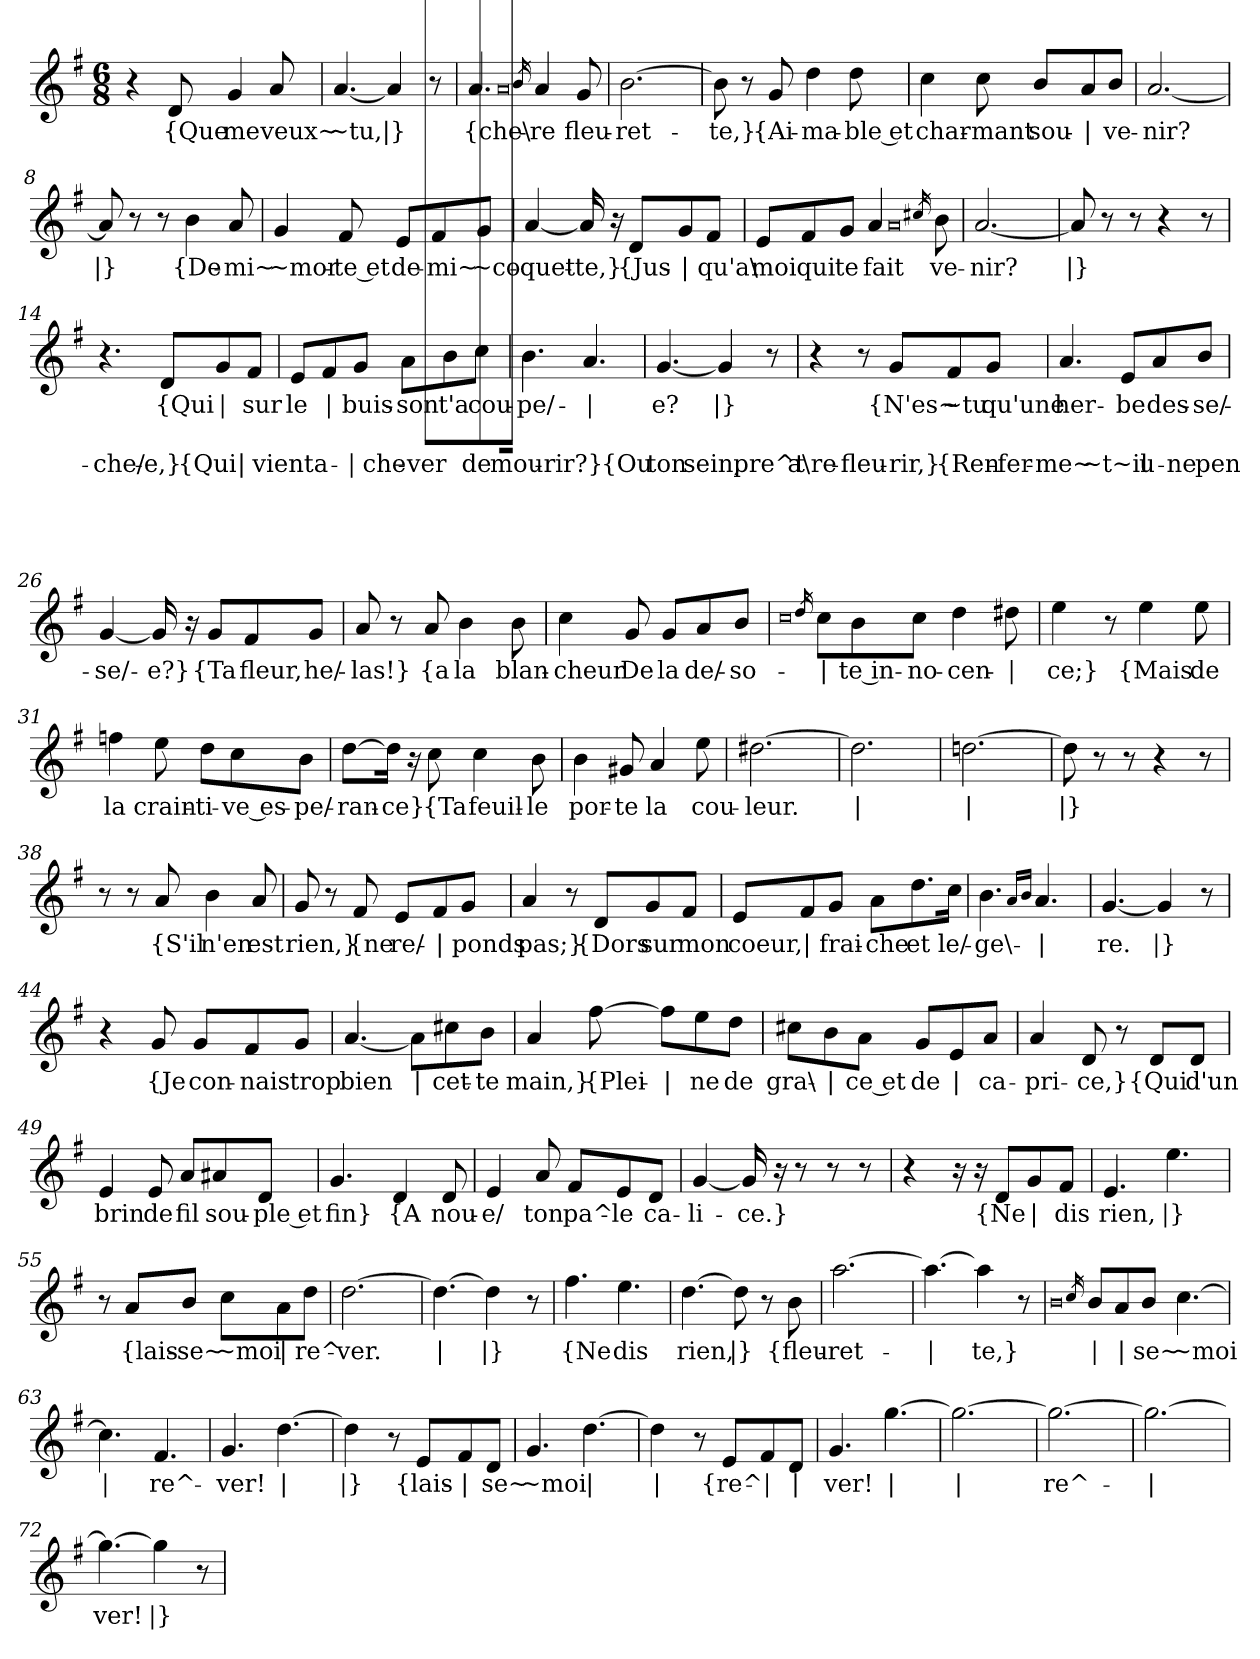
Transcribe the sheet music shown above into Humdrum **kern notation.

**kern	**text
*part1	*part1
*staff1	*staff1
*clefG2	*
*k[f#]	*
*M6/8	*
=1	=1
4r	.
!	!LO:LY:b
8d/	{Que
!	!LO:LY:b
4g/	me
!	!LO:LY:b
8a/	veux~
=2	=2
!	!LO:LY:b
[4.a/	~tu,
!	!LO:LY:b
4a/]	|}
8r	.
=3	=3
!	!LO:LY:b
4.a/	{che\-
0qa	.
16qb/	.
!	!LO:LY:b
4a/	-re
!	!LO:LY:b
8g/	fleu-
=4	=4
!	!LO:LY:b
[2.b\	-ret-
=5	=5
!	!LO:LY:b
8b\]	-te,}
8r	.
!	!LO:LY:b
8g/	{Ai-
!	!LO:LY:b
4dd\	-ma-
!	!LO:LY:b
8dd\	-ble et
=6	=6
!	!LO:LY:b
4cc\	char-
!	!LO:LY:b
8cc\	-mant
!	!LO:LY:b
8b/L	sou-
!	!LO:LY:b
8a/	|
!	!LO:LY:b
8b/J	-ve-
!!LO:LB:g=z
=7	=7
!	!LO:LY:b
[2.a/	-nir?
=8	=8
!	!LO:LY:b
8a/]	|}
8r	.
8r	.
!	!LO:LY:b
4b\	{De-
!	!LO:LY:b
8a/	-mi~
=9	=9
!	!LO:LY:b
4g/	~mor-
!	!LO:LY:b
8f#/	-te et
!	!LO:LY:b
8e/L	de-
!	!LO:LY:b
8f#/	-mi~
!	!LO:LY:b
8g/J	~co-
=10	=10
!	!LO:LY:b
[4a/	-quet-
!	!LO:LY:b
16a/]	-te,}
16r	.
!	!LO:LY:b
8d/L	{Jus-
!	!LO:LY:b
8g/	|
!	!LO:LY:b
8f#/J	-qu'a\
=11	=11
!	!LO:LY:b
8e/L	moi
!	!LO:LY:b
8f#/	qui
!	!LO:LY:b
8g/J	te
!	!LO:LY:b
4a/	fait
0qa	.
16qcc#X/	.
!	!LO:LY:b
8b\	ve-
!!LO:LB:g=z
=12	=12
!	!LO:LY:b
[2.a/	-nir?
=13	=13
!	!LO:LY:b
8a/]	|}
8r	.
8r	.
4r	.
8r	.
=14	=14
4.r	.
!	!LO:LY:b
8d/L	{Qui
!	!LO:LY:b
8g/	|
!	!LO:LY:b
8f#/J	sur
=15	=15
!	!LO:LY:b
8e/L	le
!	!LO:LY:b
8f#/	|
!	!LO:LY:b
8g/J	buis-
!	!LO:LY:b
8a\L	-son
!	!LO:LY:b
8b\	t'a
!	!LO:LY:b
8cc\J	cou-
=16	=16
!	!LO:LY:b
4.b\	-pe/-
!	!LO:LY:b
4.a/	|
=17	=17
!	!LO:LY:b
[4.g/	-e?
!	!LO:LY:b
4g/]	|}
8r	.
=18	=18
4r	.
8r	.
!	!LO:LY:b
8g/L	{N'es~
!	!LO:LY:b
8f#/	~tu
!	!LO:LY:b
8g/J	qu'une
!!LO:LB:g=z
=19	=19
!	!LO:LY:b
4.a/	her-
!	!LO:LY:b
8e/L	-be
!	!LO:LY:b
8a/	des-
!	!LO:LY:b
8b/J	-se/-
=20	=20
!	!LO:LY:b
[4a/	-che/-
!	!LO:LY:b
8a/]	-e,}
!	!LO:LY:b
8dd\L	{Qui
!	!LO:LY:b
8cc#X\	|
!	!LO:LY:b
8b\J	vient
=21	=21
!	!LO:LY:b
8b/L	a-
!	!LO:LY:b
8a/	|
!	!LO:LY:b
8g/J	-che-
!	!LO:LY:b
8f#/L	-ver
0qf#	.
16qa/	.
!	!LO:LY:b
8.g/	de
!	!LO:LY:b
16e/Jk	mou-
=22	=22
!	!LO:LY:b
4.d/	-rir?}
8r	.
!	!LO:LY:b
8d/L	{Ou
!	!LO:LY:b
8d/J	ton
!!LO:LB:g=z
=23	=23
!	!LO:LY:b
8e/	sein,
8r	.
!	!LO:LY:b
8a/	pre^t
!	!LO:LY:b
8f#/L	a\
!	!LO:LY:b
8e/	re-
!	!LO:LY:b
8d/J	-fleu-
=24	=24
!	!LO:LY:b
4g/	-rir,}
8r	.
!	!LO:LY:b
8d/L	{Ren-
!	!LO:LY:b
8c#X/	-fer-
!	!LO:LY:b
8d/J	-me~
=25	=25
!	!LO:LY:b
4.e/	~t~il
!	!LO:LY:b
8a/L	u-
!	!LO:LY:b
8f#/	-ne
!	!LO:LY:b
8d/J	pen-
=26	=26
!	!LO:LY:b
[4g/	-se/-
!	!LO:LY:b
16g/]	-e?}
16r	.
!	!LO:LY:b
8g/L	{Ta
!	!LO:LY:b
8f#/	fleur,
!	!LO:LY:b
8g/J	he/-
!!LO:LB:g=z
=27	=27
!	!LO:LY:b
8a/	-las!}
8r	.
!	!LO:LY:b
8a/	{a
!	!LO:LY:b
4b\	la
!	!LO:LY:b
8b\	blan-
=28	=28
!	!LO:LY:b
4cc\	-cheur
!	!LO:LY:b
8g/	De
!	!LO:LY:b
8g/L	la
!	!LO:LY:b
8a/	de/-
!	!LO:LY:b
8b/J	-so-
=29	=29
0qcc	.
16qdd/	.
!	!LO:LY:b
8cc\L	|
!	!LO:LY:b
8b\	-te in-
!	!LO:LY:b
8cc\J	-no-
!	!LO:LY:b
4dd\	-cen-
!	!LO:LY:b
8dd#X\	|
=30	=30
!	!LO:LY:b
4ee\	-ce;}
8r	.
!	!LO:LY:b
4ee\	{Mais
!	!LO:LY:b
8ee\	de
!!LO:LB:g=z
=31	=31
!	!LO:LY:b
4ffn\	la
!	!LO:LY:b
8ee\	crain-
!	!LO:LY:b
8dd\L	-ti-
!	!LO:LY:b
8cc\	-ve es-
!	!LO:LY:b
8b\J	-pe/-
=32	=32
!	!LO:LY:b
[8dd\L	-ran-
!	!LO:LY:b
16dd\Jk]	-ce}
16r	.
!	!LO:LY:b
8cc\	{Ta
!	!LO:LY:b
4cc\	feuil-
!	!LO:LY:b
8b\	-le
=33	=33
!	!LO:LY:b
4b\	por-
!	!LO:LY:b
8g#X/	-te
!	!LO:LY:b
4a/	la
!	!LO:LY:b
8ee\	cou-
=34	=34
!	!LO:LY:b
[2.dd#X\	-leur.
=35	=35
!	!LO:LY:b
2.dd#\]	|
=36	=36
!	!LO:LY:b
[2.ddn\	|
=37	=37
!	!LO:LY:b
8ddn\]	|}
8r	.
8r	.
4r	.
8r	.
!!LO:LB:g=z
=38	=38
8r	.
8r	.
!	!LO:LY:b
8a/	{S'il
!	!LO:LY:b
4b\	n'en
!	!LO:LY:b
8a/	est
=39	=39
!	!LO:LY:b
8g/	rien,}
8r	.
!	!LO:LY:b
8f#/	{ne
!	!LO:LY:b
8e/L	re/-
!	!LO:LY:b
8f#/	|
!	!LO:LY:b
8g/J	-ponds
=40	=40
!	!LO:LY:b
4a/	pas;}
8r	.
!	!LO:LY:b
8d/L	{Dors
!	!LO:LY:b
8g/	sur
!	!LO:LY:b
8f#/J	mon
=41	=41
!	!LO:LY:b
8e/L	coeur,
!	!LO:LY:b
8f#/	|
!	!LO:LY:b
8g/J	frai-
!	!LO:LY:b
8a\L	-che
!	!LO:LY:b
8.dd\	et
!	!LO:LY:b
16cc\Jk	le/-
=42	=42
!	!LO:LY:b
4.b\	-ge\-
16qa/LL	.
16qb/JJ	.
!	!LO:LY:b
4.a/	|
!!LO:LB:g=z
=43	=43
!	!LO:LY:b
[4.g/	-re.
!	!LO:LY:b
4g/]	|}
8r	.
=44	=44
4r	.
!	!LO:LY:b
8g/	{Je
!	!LO:LY:b
8g/L	con-
!	!LO:LY:b
8f#/	-nais
!	!LO:LY:b
8g/J	trop
=45	=45
!	!LO:LY:b
[4.a/	bien
!	!LO:LY:b
8a\L]	|
!	!LO:LY:b
8cc#X\	cet-
!	!LO:LY:b
8b\J	-te
=46	=46
!	!LO:LY:b
4a/	main,}
!	!LO:LY:b
[8ff#\	{Plei-
!	!LO:LY:b
8ff#\L]	|
!	!LO:LY:b
8ee\	-ne
!	!LO:LY:b
8dd\J	de
=47	=47
!	!LO:LY:b
8cc#X\L	gra\-
!	!LO:LY:b
8b\	|
!	!LO:LY:b
8a\J	-ce et
!	!LO:LY:b
8g/L	de
!	!LO:LY:b
8e/	|
!	!LO:LY:b
8a/J	ca-
!!LO:LB:g=z
=48	=48
!	!LO:LY:b
4a/	-pri-
!	!LO:LY:b
8d/	-ce,}
8r	.
!	!LO:LY:b
8d/L	{Qui
!	!LO:LY:b
8d/J	d'un
=49	=49
!	!LO:LY:b
4e/	brin
!	!LO:LY:b
8e/	de
!	!LO:LY:b
8a/L	fil
!	!LO:LY:b
8a#X/	sou-
!	!LO:LY:b
8d/J	-ple et
=50	=50
!	!LO:LY:b
4.g/	fin}
!	!LO:LY:b
4d/	{A
!	!LO:LY:b
8d/	nou-
=51	=51
!	!LO:LY:b
4e/	-e/
!	!LO:LY:b
8a/	ton
!	!LO:LY:b
8f#/L	pa^-
!	!LO:LY:b
8e/	-le
!	!LO:LY:b
8d/J	ca-
=52	=52
!	!LO:LY:b
[4g/	-li-
!	!LO:LY:b
16g/]	-ce.}
16r	.
8r	.
8r	.
8r	.
!!LO:PB:g=z
=53	=53
4r	.
16r	.
16r	.
!	!LO:LY:b
8d/L	{Ne
!	!LO:LY:b
8g/	|
!	!LO:LY:b
8f#/J	dis
=54	=54
!	!LO:LY:b
4.e/	rien,
!	!LO:LY:b
4.ee\	|}
=55	=55
8r	.
!	!LO:LY:b
8a/L	{lais-
!	!LO:LY:b
8b/J	-se~
!	!LO:LY:b
8cc\L	~moi
!	!LO:LY:b
8a\	|
!	!LO:LY:b
8dd\J	re^-
=56	=56
!	!LO:LY:b
[2.dd\	-ver.
=57	=57
!	!LO:LY:b
4.dd\_	|
!	!LO:LY:b
4dd\]	|}
8r	.
=58	=58
!	!LO:LY:b
4.ff#\	{Ne
!	!LO:LY:b
4.ee\	dis
=59	=59
!	!LO:LY:b
[4.dd\	rien,
!	!LO:LY:b
8dd\]	|}
8r	.
!	!LO:LY:b
8b\	{fleu-
=60	=60
!	!LO:LY:b
[2.aa\	-ret-
=61	=61
!	!LO:LY:b
4.aa\_	|
!	!LO:LY:b
4aa\]	-te,}
8r	.
!!LO:LB:g=z
=62	=62
0qb	.
16qcc/	.
!	!LO:LY:b
8b/L	|
!	!LO:LY:b
8a/	|
!	!LO:LY:b
8b/J	-se~
!	!LO:LY:b
[4.cc\	~moi
=63	=63
!	!LO:LY:b
4.cc\]	|
!	!LO:LY:b
4.f#/	re^-
=64	=64
!	!LO:LY:b
4.g/	-ver!
!	!LO:LY:b
[4.dd\	|
=65	=65
!	!LO:LY:b
4dd\]	|}
8r	.
!	!LO:LY:b
8e/L	{lais-
!	!LO:LY:b
8f#/	|
!	!LO:LY:b
8d/J	-se~
=66	=66
!	!LO:LY:b
4.g/	~moi
!	!LO:LY:b
[4.dd\	|
=67	=67
!	!LO:LY:b
4dd\]	|
8r	.
!	!LO:LY:b
8e/L	{re^-
!	!LO:LY:b
8f#/	|
!	!LO:LY:b
8d/J	|
=68	=68
!	!LO:LY:b
4.g/	-ver!
!	!LO:LY:b
[4.gg\	|
=69	=69
!	!LO:LY:b
2.gg\_	|
=70	=70
!	!LO:LY:b
2.gg\_	re^-
=71	=71
!	!LO:LY:b
2.gg\_	|
!!LO:LB:g=z
=72	=72
!	!LO:LY:b
4.gg\_	-ver!
!	!LO:LY:b
4gg\]	|}
8r	.
=	=
*-	*-
